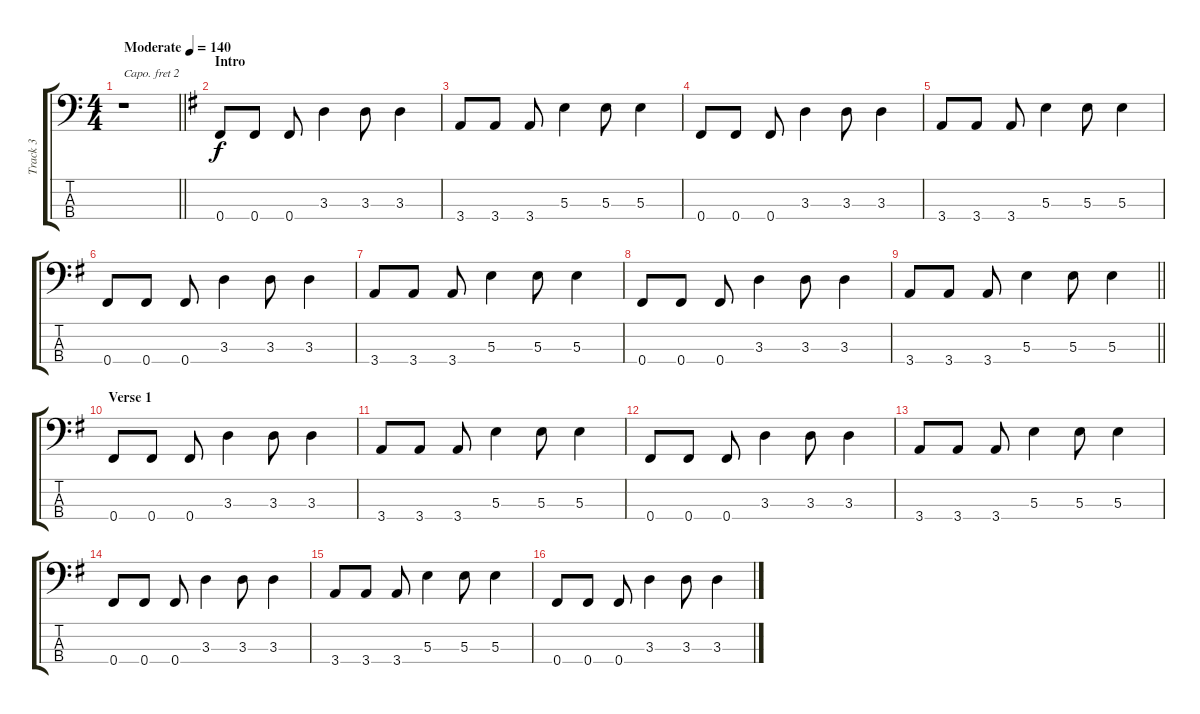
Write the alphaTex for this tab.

\track ("Track 3" "Track 3") {instrument electricbasspick}
\staff {score tabs}
\capo 2
\tuning (G2 D2 A1 E1) {hide}
\ts (4 4)
\tempo (140 "Moderate")
\clef f4
\barLineRight lightlight
\ks c
r.1{dy f instrument electricbasspick} |
\section ("" "Intro")
\ks g
0.4.8 0.4.8 0.4.8 3.3.4 3.3.8 3.3.4 |
3.4.8 3.4.8 3.4.8 5.3.4 5.3.8 5.3.4 |
0.4.8 0.4.8 0.4.8 3.3.4 3.3.8 3.3.4 |
3.4.8 3.4.8 3.4.8 5.3.4 5.3.8 5.3.4 |
0.4.8 0.4.8 0.4.8 3.3.4 3.3.8 3.3.4 |
3.4.8 3.4.8 3.4.8 5.3.4 5.3.8 5.3.4 |
0.4.8 0.4.8 0.4.8 3.3.4 3.3.8 3.3.4 |
\barLineRight lightlight
3.4.8 3.4.8 3.4.8 5.3.4 5.3.8 5.3.4 |
\section ("" "Verse 1")
0.4.8 0.4.8 0.4.8 3.3.4 3.3.8 3.3.4 |
3.4.8 3.4.8 3.4.8 5.3.4 5.3.8 5.3.4 |
0.4.8 0.4.8 0.4.8 3.3.4 3.3.8 3.3.4 |
3.4.8 3.4.8 3.4.8 5.3.4 5.3.8 5.3.4 |
0.4.8 0.4.8 0.4.8 3.3.4 3.3.8 3.3.4 |
3.4.8 3.4.8 3.4.8 5.3.4 5.3.8 5.3.4 |
0.4.8 0.4.8 0.4.8 3.3.4 3.3.8 3.3.4
